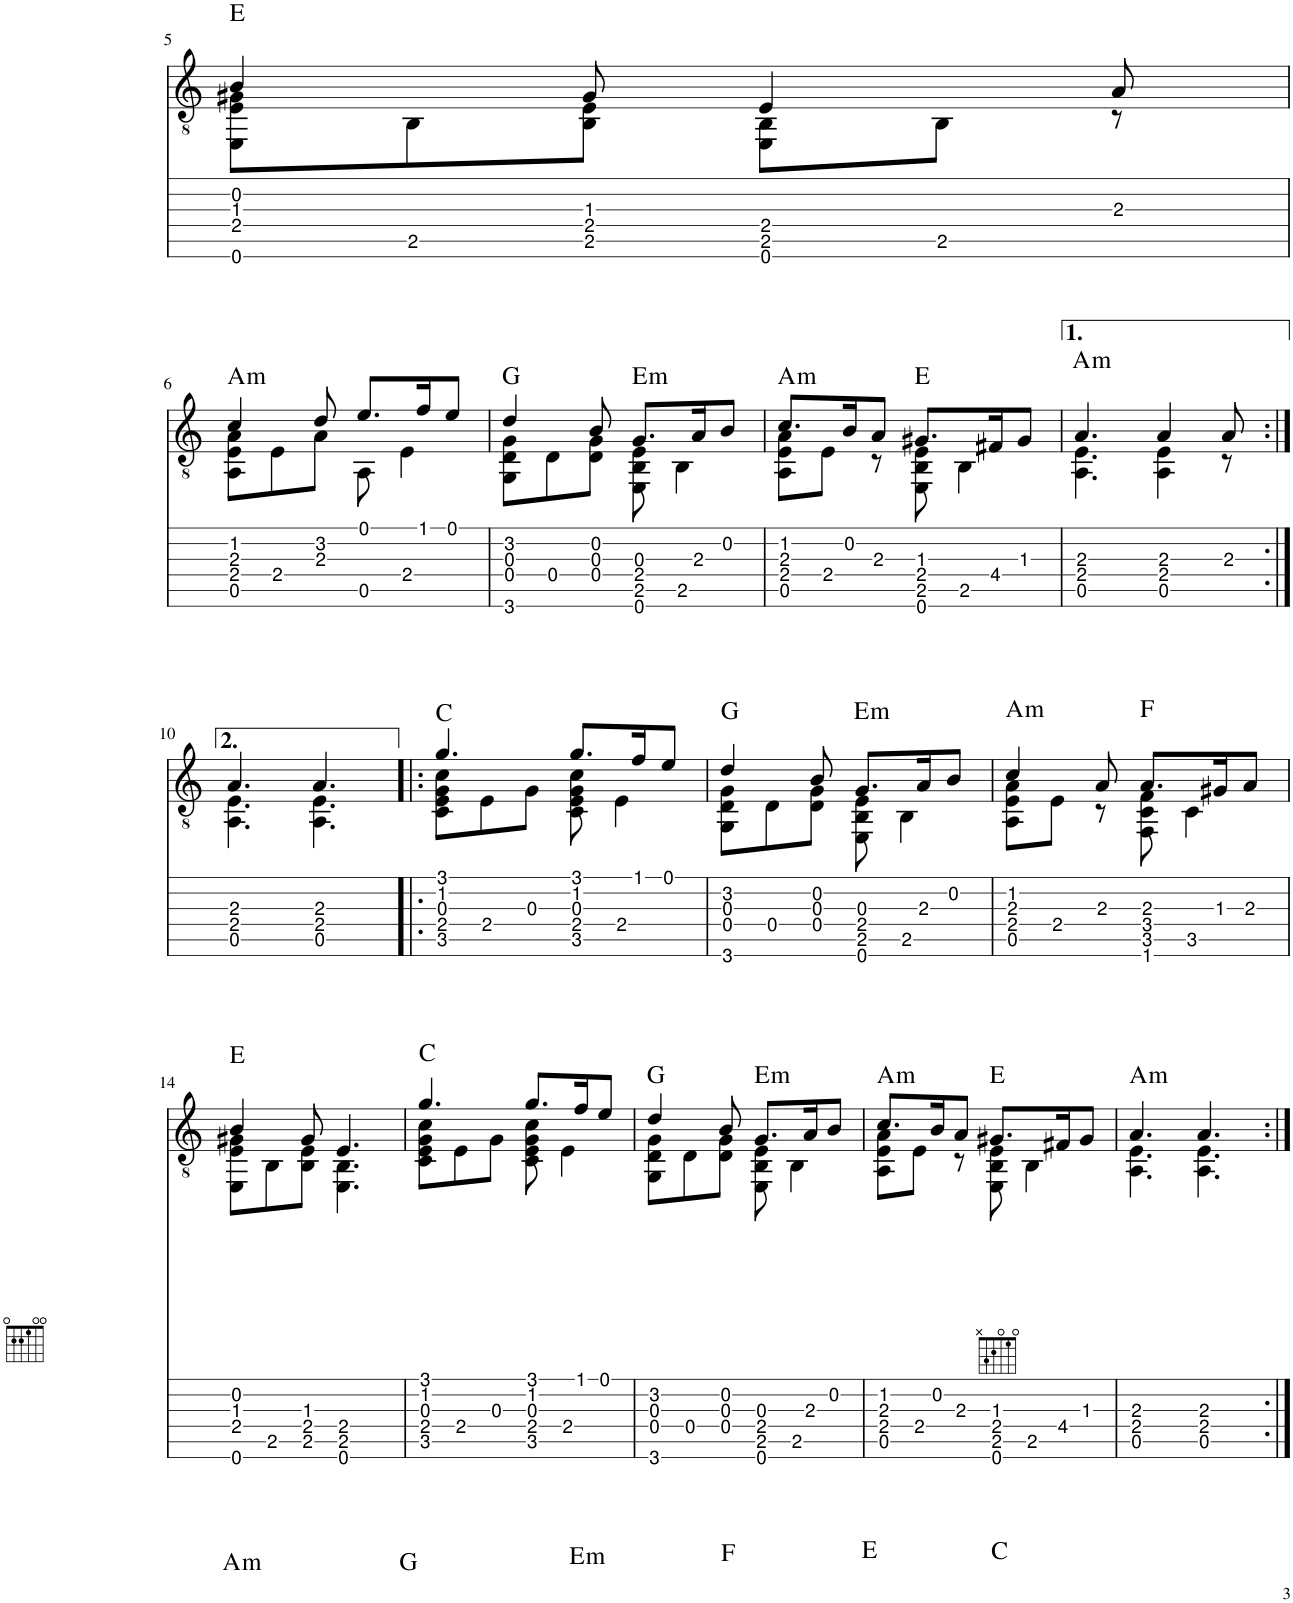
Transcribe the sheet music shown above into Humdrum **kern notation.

**kern	**kern	**harte
*part1	*part1	*part1
*staff2	*staff1	*
*I"Guitar	*	*
*I'Guit.	*	*
!!LO:PB:g=z
*	*clefGv2	*
*k[]	*k[]	*
*M6/8	*M6/8	*
=5	=5	=5
*^	*^	*
4B	8EE\ 8E\ 8G#\L	4B/	8EE\ 8E\ 8G#X\L	E:maj
.	8BB	.	8BB\	.
8G#	8BB\ 8E\J	8G#/	8BB\ 8E\J	.
4E	8EE\ 8BB\L	4E/	8EE\ 8BB\L	.
.	8BBJ	.	8BB\J	.
8A	8r	8A/	8r	.
!!LO:LB:g=z	!!
=6	=6	=6	=6	=6
!	!	!	!	!LO:H:kt=m
4c	8AA\ 8E\ 8A\L	4c/	8AA\ 8E\ 8A\L	A:min
.	8E	.	8E\	.
8d	8AJ	8d/	8A\J	.
8.eL	8AA	8.e/L	8AA\	.
.	4E	.	4E\	.
16fK	.	16f/K	.	.
8eJ	.	8e/J	.	.
=7	=7	=7	=7	=7
4d	8GG\ 8D\ 8G\L	4d/	8GG\ 8D\ 8G\L	G:maj
.	8D	.	8D\	.
8B	8D\ 8G\J	8B/	8D\ 8G\J	.
!	!	!	!	!LO:H:kt=m
8.GL	8EE 8BB 8E	8.G/L	8EE\ 8BB\ 8E\	E:min
.	4BB	.	4BB\	.
16AK	.	16A/K	.	.
8BJ	.	8B/J	.	.
=8	=8	=8	=8	=8
!	!	!	!	!LO:H:kt=m
8.cL	8AA\ 8E\ 8A\L	8.c/L	8AA\ 8E\ 8A\L	A:min
.	8EJ	.	8E\J	.
16BK	.	16B/K	.	.
8AJ	8r	8A/J	8r	.
8.G#L	8EE 8BB 8E	8.G#X/L	8EE\ 8BB\ 8E\	E:maj
.	4BB	.	4BB\	.
16F#K	.	16F#X/K	.	.
8G#J	.	8G#/J	.	.
=9	=9	=9	=9	=9
!	!	!	!	!LO:H:kt=m
4.A	4.AA 4.E	4.A/	4.AA\ 4.E\	A:min
4A	4AA 4E	4A/	4AA\ 4E\	.
8A	8r	8A/	8r	.
!!LO:LB:g=z	!!
=10:|!	=10:|!	=10:|!	=10:|!	=10:|!
4.A	4.AA 4.E	4.A/	4.AA\ 4.E\	.
4.A	4.AA 4.E	4.A/	4.AA\ 4.E\	.
=11!|:	=11!|:	=11!|:	=11!|:	=11!|:
4.g	8C\ 8E\ 8G\ 8c\L	4.g/	8C\ 8E\ 8G\ 8c\L	C:maj
.	8E	.	8E\	.
.	8GJ	.	8G\J	.
8.gL	8C 8E 8G 8c	8.g/L	8C\ 8E\ 8G\ 8c\	.
.	4E	.	4E\	.
16fK	.	16f/K	.	.
8eJ	.	8e/J	.	.
=12	=12	=12	=12	=12
4d	8GG\ 8D\ 8G\L	4d/	8GG\ 8D\ 8G\L	G:maj
.	8D	.	8D\	.
8B	8D\ 8G\J	8B/	8D\ 8G\J	.
!	!	!	!	!LO:H:kt=m
8.GL	8EE 8BB 8E	8.G/L	8EE\ 8BB\ 8E\	E:min
.	4BB	.	4BB\	.
16AK	.	16A/K	.	.
8BJ	.	8B/J	.	.
=13	=13	=13	=13	=13
!	!	!	!	!LO:H:kt=m
4c	8AA\ 8E\ 8A\L	4c/	8AA\ 8E\ 8A\L	A:min
.	8EJ	.	8E\J	.
8A	8r	8A/	8r	.
8.AL	8FF 8C 8F	8.A/L	8FF\ 8C\ 8F\	F:maj
.	4C	.	4C\	.
16G#K	.	16G#X/K	.	.
8AJ	.	8A/J	.	.
!!LO:LB:g=z	!!
=14	=14	=14	=14	=14
!	!	!	!	!LO:H:n=2:kt=m
4B	8EE\ 8E\ 8G#\L	4B/	8EE\ 8E\ 8G#X\L	E:maj A:min
.	8BB	.	8BB\	.
8G#	8BB\ 8E\J	8G#/	8BB\ 8E\J	.
4.E	4.EE 4.BB	4.E/	4.EE\ 4.BB\	.
=15	=15	=15	=15	=15
4.g	8C\ 8E\ 8G\ 8c\L	4.g/	8C\ 8E\ 8G\ 8c\L	C:maj G:maj
.	8E	.	8E\	.
.	8GJ	.	8G\J	.
8.gL	8C 8E 8G 8c	8.g/L	8C\ 8E\ 8G\ 8c\	.
!	!	!	!	!LO:H:kt=m
.	4E	.	4E\	E:min
16fK	.	16f/K	.	.
8eJ	.	8e/J	.	.
=16	=16	=16	=16	=16
4d	8GG\ 8D\ 8G\L	4d/	8GG\ 8D\ 8G\L	G:maj
.	8D	.	8D\	.
8B	8D\ 8G\J	8B/	8D\ 8G\J	.
!	!	!	!	!LO:H:n=1:kt=m
8.GL	8EE 8BB 8E	8.G/L	8EE\ 8BB\ 8E\	E:min F:maj
.	4BB	.	4BB\	.
16AK	.	16A/K	.	.
8BJ	.	8B/J	.	.
=17	=17	=17	=17	=17
!	!	!	!	!LO:H:n=1:kt=m
8.cL	8AA\ 8E\ 8A\L	8.c/L	8AA\ 8E\ 8A\L	A:min E:maj
.	8EJ	.	8E\J	.
16BK	.	16B/K	.	.
8AJ	8r	8A/J	8r	.
8.G#L	8EE 8BB 8E	8.G#X/L	8EE\ 8BB\ 8E\	E:maj C:maj
.	4BB	.	4BB\	.
16F#K	.	16F#X/K	.	.
8G#J	.	8G#/J	.	.
=18	=18	=18	=18	=18
!	!	!	!	!LO:H:kt=m
4.A	4.AA 4.E	4.A/	4.AA\ 4.E\	A:min
4.A	4.AA 4.E	4.A/	4.AA\ 4.E\	.
*v	*v	*	*	*
*	*v	*v	*
=:|!	=:|!	=:|!
*-	*-	*-
